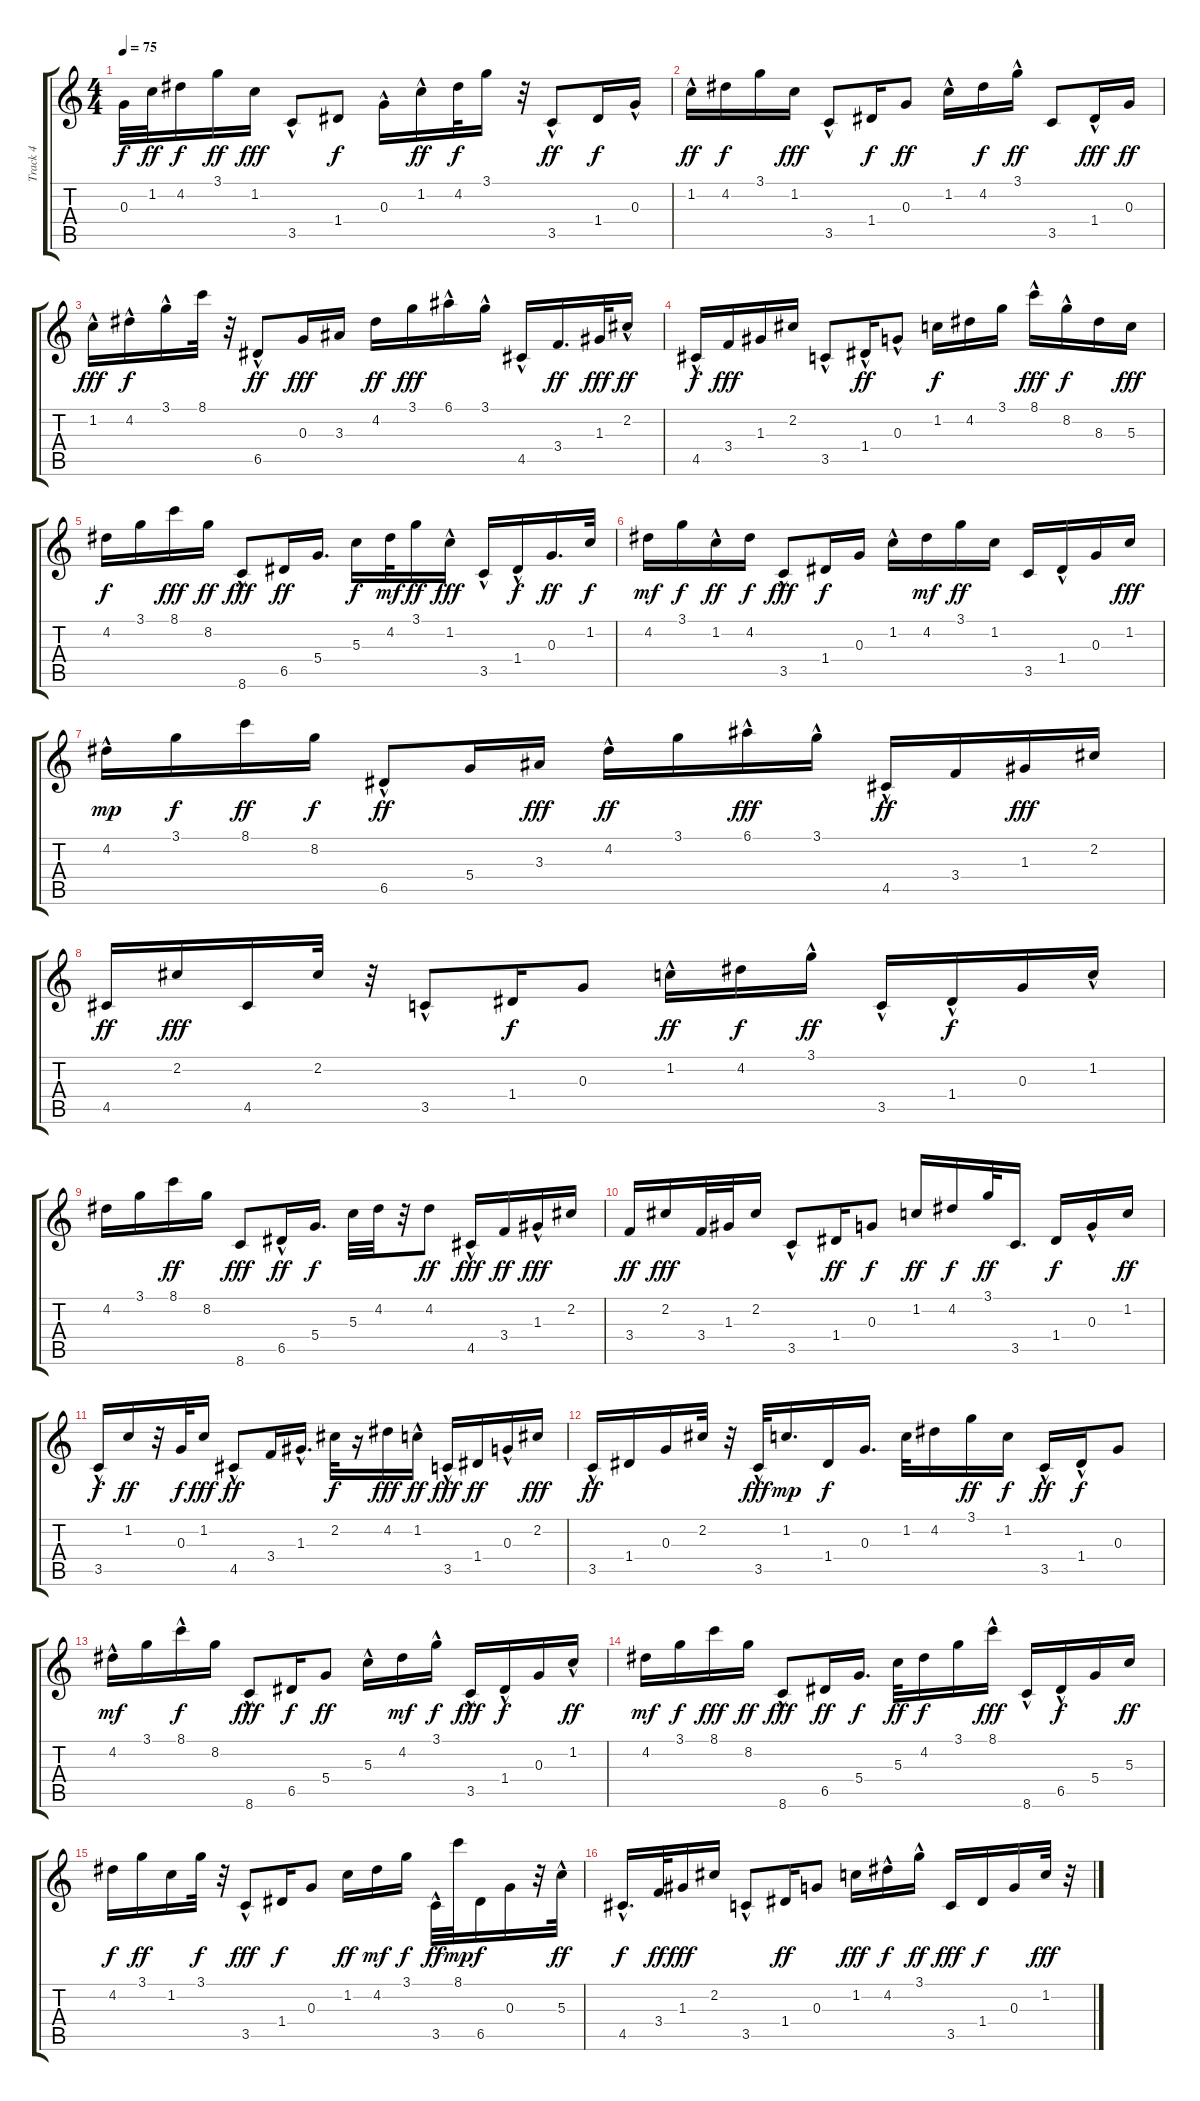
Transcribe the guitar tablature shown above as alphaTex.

\track ("Track 4" "Track 4") {instrument acousticguitarsteel}
\staff {score tabs}
\tuning (E4 B3 G3 D3 A2 E2) {hide}
\ts (4 4)
\tempo 75
\clef g2
\ks c
0.3{t}.32{dy f} 1.2.32{dy ff} 4.2.16{dy f} 3.1.16{dy ff} 1.2.16{dy fff} 3.5{hac}.8 1.4.8{dy f} 0.3{hac}.16 1.2{hac}.16{dy ff} 4.2.32{dy f} 3.1.16 r.32 3.5{hac}.8{dy ff} 1.4.16{dy f} 0.3{hac}.16 |
1.2{hac}.16{dy ff} 4.2.16{dy f} 3.1.16 1.2.16{dy fff} 3.5{hac}.8 1.4.16{dy f} 0.3.8{dy ff} 1.2{hac}.16 4.2.16{dy f} 3.1{hac}.16{dy ff} 3.5.8 1.4{hac}.16{dy fff} 0.3.16{dy ff} |
1.2{hac}.16{dy fff} 4.2{hac}.16{dy f} 3.1{hac}.16 8.1.32 r.32 6.5{hac}.8{dy ff} 0.3.16{dy fff} 3.3.16 4.2.16{dy ff} 3.1.16{dy fff} 6.1{hac}.16 3.1{hac}.16 4.5{hac}.16 3.4.16{d dy ff} 1.3.32{dy fff} 2.2{hac}.16{dy ff} |
4.5{hac}.16{dy f} 3.4.16{dy fff} 1.3.16 2.2.16 3.5{hac}.8 1.4{hac}.16{dy ff} 0.3{hac}.8 1.2.16{dy f} 4.2.16 3.1.16 8.1{hac}.16{dy fff} 8.2{hac}.16{dy f} 8.3.16 5.3.16{dy fff} |
4.2.16{dy f} 3.1.16 8.1.16{dy fff} 8.2.16{dy ff} 8.6{hac}.8{dy fff} 6.5.16{dy ff} 5.4.16{d} 5.3.16{dy f} 4.2.32{dy mf} 3.1.16{dy ff} 1.2{hac}.16{dy fff} 3.5{hac}.16 1.4{hac}.16{dy f} 0.3.16{d dy ff} 1.2.32{dy f} |
4.2.16{dy mf} 3.1.16{dy f} 1.2{hac}.16{dy ff} 4.2.16{dy f} 3.5{hac}.8{dy fff} 1.4.16{dy f} 0.3.16 1.2{hac}.16 4.2.16{dy mf} 3.1.16{dy ff} 1.2.16 3.5.16 1.4{hac}.16 0.3.16 1.2.16{dy fff} |
4.2{hac}.16{dy mp} 3.1.16{dy f} 8.1.16{dy ff} 8.2.16{dy f} 6.5{hac}.8{dy ff} 5.4.16 3.3.16{dy fff} 4.2{hac}.16{dy ff} 3.1.16 6.1{hac}.16{dy fff} 3.1{hac}.16 4.5{hac}.16{dy ff} 3.4.16 1.3.16{dy fff} 2.2.16 |
4.5.16{dy ff} 2.2.16{dy fff} 4.5.16 2.2.32 r.32 3.5{hac}.8 1.4.16{dy f} 0.3.8 1.2{hac}.16{dy ff} 4.2.16{dy f} 3.1{hac}.16{dy ff} 3.5{hac}.16 1.4{hac}.16{dy f} 0.3.16 1.2{hac}.16 |
4.2.16 3.1.16 8.1.16{dy ff} 8.2.16 8.6.8{dy fff} 6.5{hac}.16{dy ff} 5.4.16{d dy f} 5.3.32 4.2.32 r.32 4.2.8{dy ff} 4.5{hac}.16{dy fff} 3.4.16{dy ff} 1.3{hac}.16{dy fff} 2.2.16 |
3.4.16{dy ff} 2.2.16{dy fff} 3.4.32 1.3.32 2.2.16 3.5{hac}.8 1.4.16{dy ff} 0.3.8{dy f} 1.2.16{dy ff} 4.2.16{dy f} 3.1.32{dy ff} 3.5.16{d} 1.4.16{dy f} 0.3{hac}.16 1.2.16{dy ff} |
3.5{hac}.16{dy f} 1.2.16{dy ff} r.32 0.3.32{dy f} 1.2.16{dy fff} 4.5{hac}.8{dy ff} 3.4.16 1.3{hac}.16{d} 2.2.32{dy f} r.16 4.2.16{dy fff} 1.2{hac}.16{dy ff} 3.5{hac}.16{dy fff} 1.4.16{dy ff} 0.3{hac}.16 2.2.16{dy fff} |
3.5{hac}.16{dy ff} 1.4.16 0.3.16 2.2.32 r.32 3.5{hac}.32{dy fff} 1.2.16{d dy mp} 1.4.16{dy f} 0.3.16{d} 1.2.32 4.2.16 3.1.16{dy ff} 1.2.16{dy f} 3.5{hac}.16{dy ff} 1.4{hac}.16{dy f} 0.3.8 |
4.2{hac}.16{dy mf} 3.1.16 8.1{hac}.16{dy f} 8.2.16 8.6{hac}.8{dy fff} 6.5.16{dy f} 5.4.8{dy ff} 5.3{hac}.16 4.2.16{dy mf} 3.1{hac}.16{dy f} 3.5{hac}.16{dy fff} 1.4{hac}.16{dy f} 0.3.16 1.2{hac}.16{dy ff} |
4.2.16{dy mf} 3.1.16{dy f} 8.1.16{dy fff} 8.2.16{dy ff} 8.6{hac}.8{dy fff} 6.5.16{dy ff} 5.4.16{d dy f} 5.3.32{dy ff} 4.2.16{dy f} 3.1.16 8.1{hac}.16{dy fff} 8.6{hac}.16 6.5{hac}.16{dy f} 5.4.16 5.3.16{dy ff} |
4.2.16{dy f} 3.1.16{dy ff} 1.2.16 3.1.32{dy f} r.32 3.5{hac}.8{dy fff} 1.4.16{dy f} 0.3.8 1.2.16{dy ff} 4.2.16{dy mf} 3.1.16{dy f} 3.5{hac}.32{dy ff} 8.1.32{dy mp} 6.5.16{dy f} 0.3.16 r.32 5.3{hac}.32{dy ff} |
4.5{hac}.16{d dy f} 3.4.32{dy ff} 1.3.16{dy fff} 2.2.16 3.5{hac}.8 1.4.16{dy ff} 0.3.8 1.2.16{dy fff} 4.2{hac}.16{dy f} 3.1{hac}.16{dy ff} 3.5.16{dy fff} 1.4.16{dy f} 0.3.16 1.2.32{dy fff} r.32
